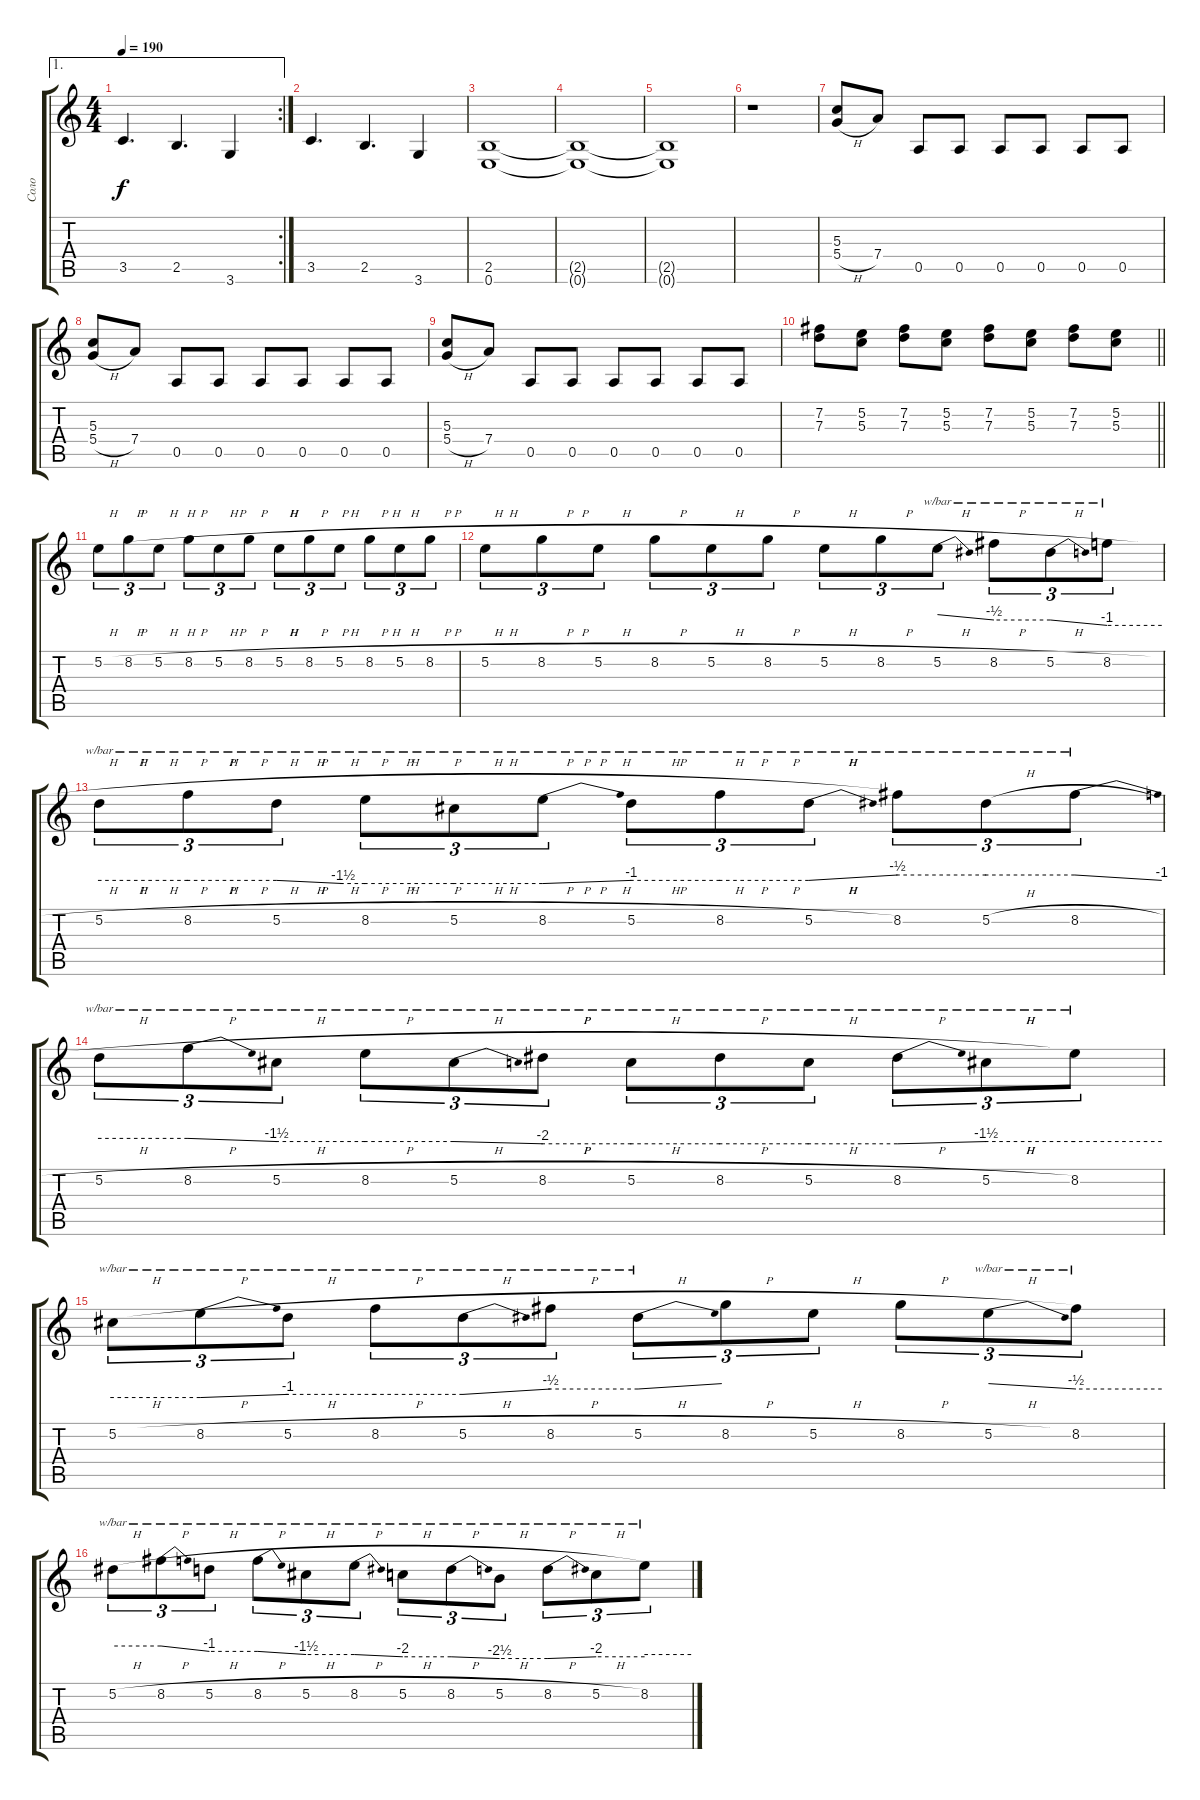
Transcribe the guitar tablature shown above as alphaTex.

\track ("Соло" "Соло") {instrument distortionguitar}
\staff {score tabs}
\tuning (E4 B3 G3 D3 A2 E2) {hide}
\ae 1
\rc 2
\ts (4 4)
\tempo 190
\clef g2
\ks c
3.5.4{d dy f} 2.5.4{d} 3.6.4 |
3.5.4{d} 2.5.4{d} 3.6.4 |
(2.5 0.6).1 |
(2.5{t} 0.6{t}).1 |
(2.5{t} 0.6{t}).1 |
r.1 |
(5.3 5.4{h}).8 7.4.8 0.5.8 0.5.8 0.5.8 0.5.8 0.5.8 0.5.8 |
(5.3 5.4{h}).8 7.4.8 0.5.8 0.5.8 0.5.8 0.5.8 0.5.8 0.5.8 |
(5.3 5.4{h}).8 7.4.8 0.5.8 0.5.8 0.5.8 0.5.8 0.5.8 0.5.8 |
\barLineRight lightlight
(7.2 7.3).8 (5.2 5.3).8 (7.2 7.3).8 (5.2 5.3).8 (7.2 7.3).8 (5.2 5.3).8 (7.2 7.3).8 (5.2 5.3).8 |
5.2{h}.8{tu (3 2)} 8.2{h}.8{tu (3 2)} 5.2{h}.8{tu (3 2)} 8.2{h}.8{tu (3 2)} 5.2{h}.8{tu (3 2)} 8.2{h}.8{tu (3 2)} 5.2{h}.8{tu (3 2)} 8.2{h}.8{tu (3 2)} 5.2{h}.8{tu (3 2)} 8.2{h}.8{tu (3 2)} 5.2{h}.8{tu (3 2)} 8.2{h}.8{tu (3 2)} |
5.2{h}.8{tu (3 2)} 8.2{h}.8{tu (3 2)} 5.2{h}.8{tu (3 2)} 8.2{h}.8{tu (3 2)} 5.2{h}.8{tu (3 2)} 8.2{h}.8{tu (3 2)} 5.2{h}.8{tu (3 2)} 8.2{h}.8{tu (3 2)} 5.2{h}.8{tu (3 2) tbe (dive default 0 0 60 -2)} 8.2{h}.8{tu (3 2) tbe (hold default 0 -2 60 -2)} 5.2{h}.8{tu (3 2) tbe (dive default 0 -2 60 -4)} 8.2{h}.8{tu (3 2) tbe (hold default 0 -4 60 -4)} |
5.2{h}.8{tu (3 2) tbe (hold default 0 -4 60 -4)} 8.2{h}.8{tu (3 2) tbe (hold default 0 -4 60 -4)} 5.2{h}.8{tu (3 2) tbe (custom default 0 -4 45 -6 60 -6)} 8.2{h}.8{tu (3 2) tbe (hold default 0 -6 60 -6)} 5.2{h}.8{tu (3 2) tbe (hold default 0 -6 60 -6)} 8.2{h}.8{tu (3 2) tbe (dive default 0 -6 60 -4)} 5.2{h}.8{tu (3 2) tbe (hold default 0 -4 60 -4)} 8.2{h}.8{tu (3 2) tbe (hold default 0 -4 60 -4)} 5.2{h}.8{tu (3 2) tbe (dive default 0 -4 60 -2)} 8.2.8{tu (3 2) tbe (hold default 0 -2 60 -2)} 5.2{h}.8{tu (3 2) tbe (hold default 0 -2 60 -2)} 8.2{h}.8{tu (3 2) tbe (dive default 0 -2 60 -4)} |
5.2{h}.8{tu (3 2) tbe (hold default 0 -4 60 -4)} 8.2{h}.8{tu (3 2) tbe (dive default 0 -4 60 -6)} 5.2{h}.8{tu (3 2) tbe (hold default 0 -6 60 -6)} 8.2{h}.8{tu (3 2) tbe (hold default 0 -6 60 -6)} 5.2{h}.8{tu (3 2) tbe (dive default 0 -6 60 -8)} 8.2{h}.8{tu (3 2) tbe (hold default 0 -8 60 -8)} 5.2{h}.8{tu (3 2) tbe (hold default 0 -8 60 -8)} 8.2{h}.8{tu (3 2) tbe (hold default 0 -8 60 -8)} 5.2{h}.8{tu (3 2) tbe (hold default 0 -8 60 -8)} 8.2{h}.8{tu (3 2) tbe (dive default 0 -8 60 -6)} 5.2{h}.8{tu (3 2) tbe (hold default 0 -6 60 -6)} 8.2.8{tu (3 2) tbe (hold default 0 -6 60 -6)} |
5.2{h}.8{tu (3 2) tbe (hold default 0 -6 60 -6)} 8.2{h}.8{tu (3 2) tbe (dive default 0 -6 60 -4)} 5.2{h}.8{tu (3 2) tbe (hold default 0 -4 60 -4)} 8.2{h}.8{tu (3 2) tbe (hold default 0 -4 60 -4)} 5.2{h}.8{tu (3 2) tbe (dive default 0 -4 60 -2)} 8.2{h}.8{tu (3 2) tbe (hold default 0 -2 60 -2)} 5.2{h}.8{tu (3 2) tbe (dive default 0 -2 60 0)} 8.2{h}.8{tu (3 2)} 5.2{h}.8{tu (3 2)} 8.2{h}.8{tu (3 2)} 5.2{h}.8{tu (3 2) tbe (dive default 0 0 60 -2)} 8.2.8{tu (3 2) tbe (hold default 0 -2 60 -2)} |
5.2{h}.8{tu (3 2) tbe (hold default 0 -2 60 -2)} 8.2{h}.8{tu (3 2) tbe (dive default 0 -2 60 -4)} 5.2{h}.8{tu (3 2) tbe (hold default 0 -4 60 -4)} 8.2{h}.8{tu (3 2) tbe (dive default 0 -4 60 -6)} 5.2{h}.8{tu (3 2) tbe (hold default 0 -6 60 -6)} 8.2{h}.8{tu (3 2) tbe (dive default 0 -6 60 -8)} 5.2{h}.8{tu (3 2) tbe (hold default 0 -8 60 -8)} 8.2{h}.8{tu (3 2) tbe (dive default 0 -8 60 -10)} 5.2{h}.8{tu (3 2) tbe (hold default 0 -10 60 -10)} 8.2{h}.8{tu (3 2) tbe (dive default 0 -10 60 -8)} 5.2{h}.8{tu (3 2) tbe (hold default 0 -8 60 -8)} 8.2{h}.8{tu (3 2) tbe (hold default 0 -6 60 -6)}
